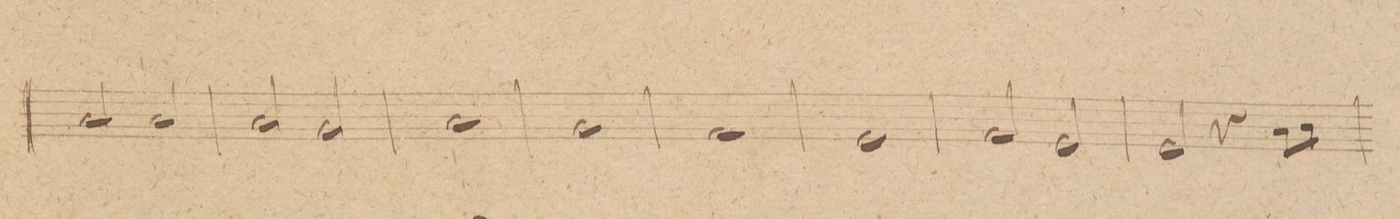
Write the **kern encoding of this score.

**kern	**dynam
*I"Oboi 2do	*
*clefG2	*
*k[f#c#g#]	*
*met(c)	*
*M4/4	*
2a/	.
2a/	.
=67	=67
2a/	.
2g#/	.
=68	=68
1a	.
=69	=69
1g#	.
=70	=70
1f#	.
=71	=71
1e	.
=72	=72
2f#/	.
2e/	.
=73	=73
2e/	.
4r	.
8a\L	.
8b\J	.
=74	=74
*-	*-
